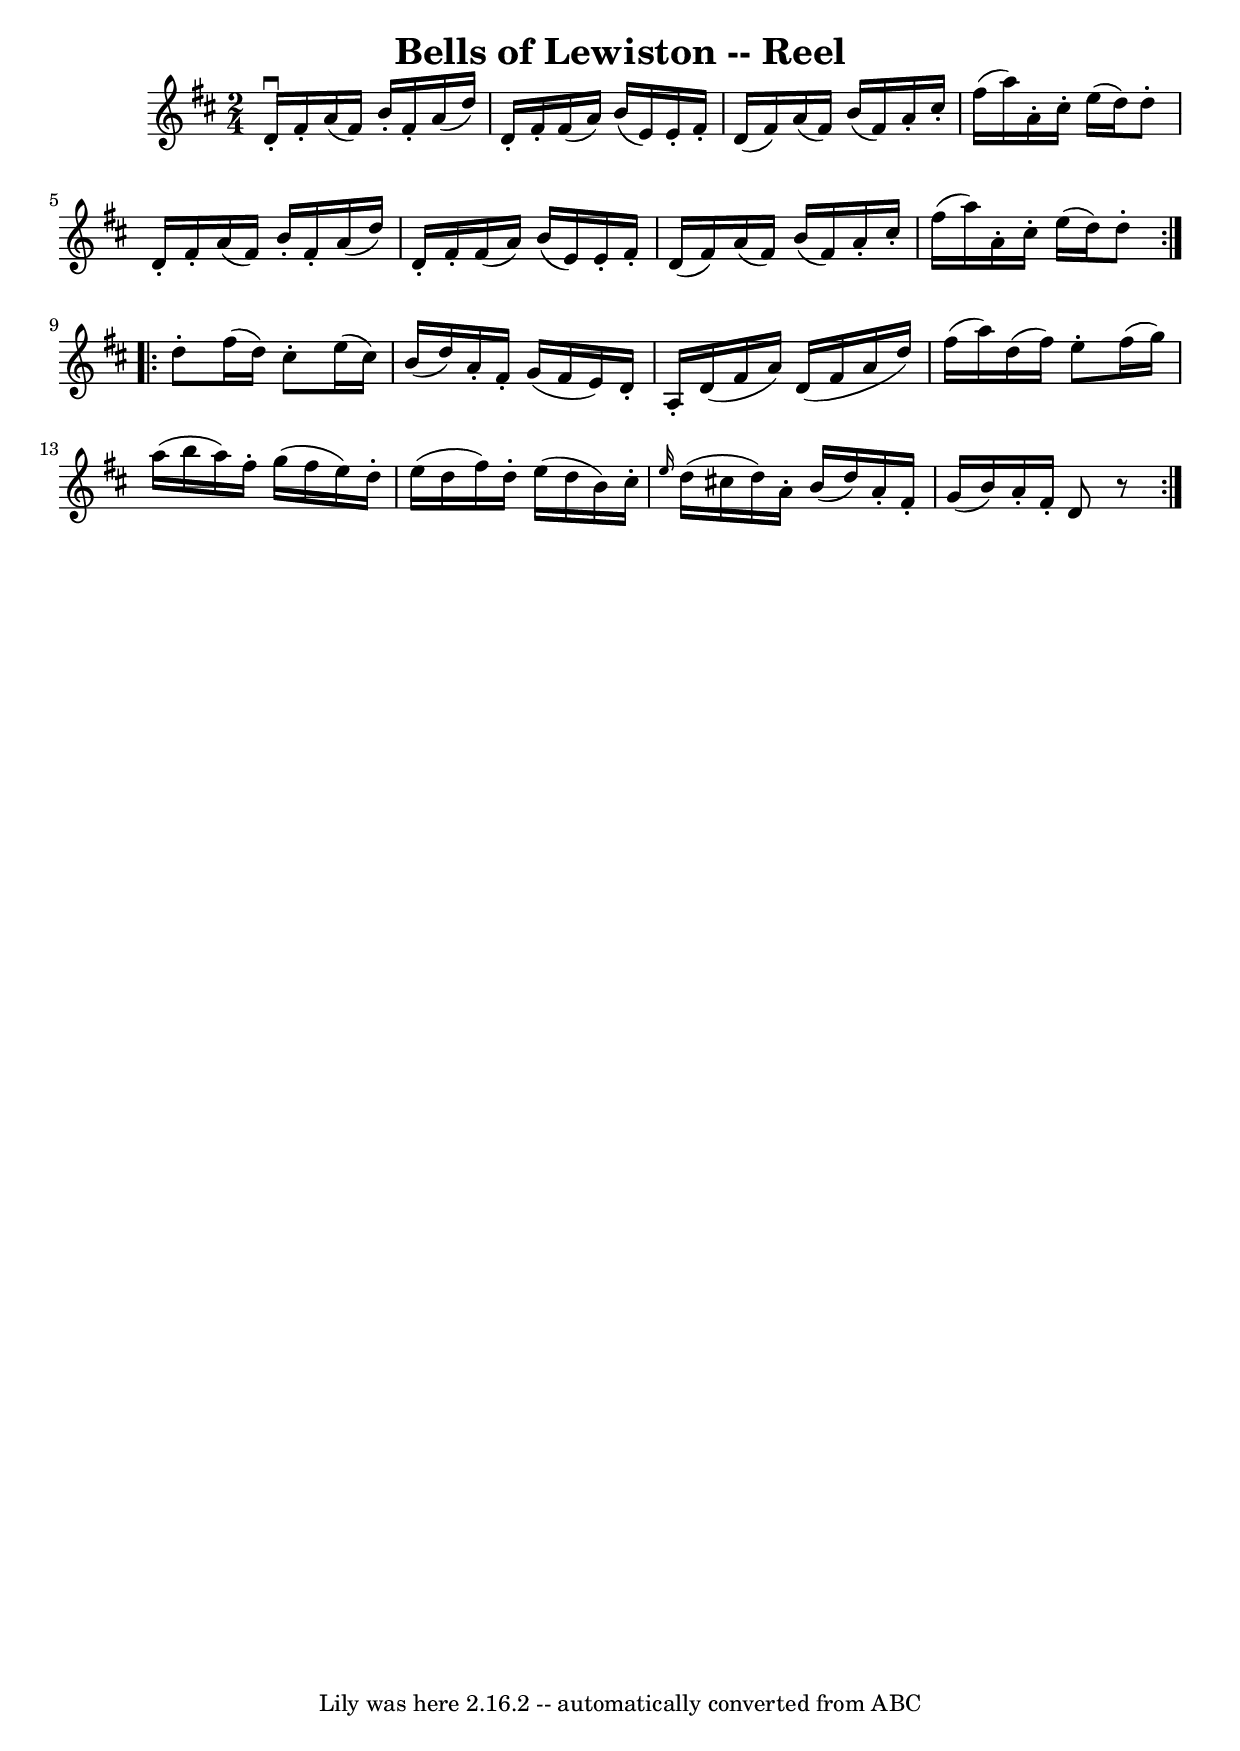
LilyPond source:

\version "2.7.40"
\include "Mammoth.ily"
\header {
	book = "Ryan's Mammoth Collection"
	crossRefNumber = "1"
	footnotes = "\\\\180"
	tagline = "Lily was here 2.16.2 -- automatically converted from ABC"
	title = "Bells of Lewiston -- Reel"
}
voicedefault =  {
\set Score.defaultBarType = "empty"

\repeat volta 2 {
\time 2/4 \key d \major d'16^\downbow-. fis'16 -. a'16 (fis'16)   
b'16 -. fis'16 -. a'16 (d''16)   |
 d'16 -. fis'16 -.   
fis'16 (a'16) b'16 (e'16) e'16 -. fis'16 -.   |
 d'16 
(fis'16) a'16 (fis'16) b'16 (fis'16) a'16 -. cis''16 
-.   |
 fis''16 (a''16) a'16 -. cis''16 -. e''16 (
d''16) d''8 -.   |
 d'16 -. fis'16 -. a'16 (fis'16)  
 b'16 -. fis'16 -. a'16 (d''16)   |
 d'16 -. fis'16 -.   
fis'16 (a'16) b'16 (e'16) e'16 -. fis'16 -.   |
 d'16 
(fis'16) a'16 (fis'16) b'16 (fis'16) a'16 -. cis''16 
-.   |
 fis''16 (a''16) a'16 -. cis''16 -. e''16 (
d''16) d''8 -.   } \repeat volta 2 { d''8 -. fis''16 (d''16)   
cis''8 -. e''16 (cis''16)   |
 b'16 (d''16) a'16 -.   
fis'16 -. g'16 (fis'16 e'16) d'16 -.   |
 a16 -. d'16 (
 fis'16 a'16) d'16 (fis'16 a'16 d''16)   |
 fis''16 
(a''16) d''16 (fis''16) e''8 -. fis''16 (g''16)       
|
 a''16 (b''16 a''16) fis''16 -. g''16 (fis''16    
e''16) d''16 -.   |
 e''16 (d''16 fis''16) d''16 -.   
e''16 (d''16 b'16) cis''16 -.   |
 \grace { e''16  }   
d''16 (cis''!16 d''16) a'16 -. b'16 (d''16) a'16 -.   
fis'16 -.   |
 g'16 (b'16) a'16 -. fis'16 -. d'8    r8 
}   
}

\score{
    <<

	\context Staff="default"
	{
	    \voicedefault 
	}

    >>
	\layout {
	}
	\midi {}
}
